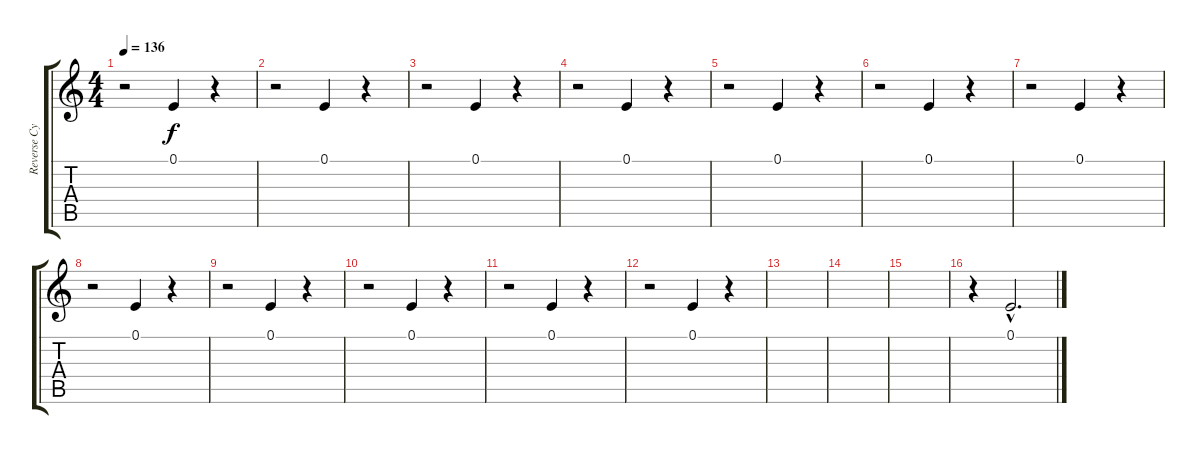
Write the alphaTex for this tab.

\track ("Reverse Cymbal" "Reverse Cy") {instrument reversecymbal}
\staff {score tabs}
\tuning (E4 B3 G3 D3 A2 E2) {hide}
\ts (4 4)
\tempo 136
\clef g2
\ks c
r.2{dy f} 0.1.4 r.4 |
r.2 0.1.4 r.4 |
r.2 0.1.4 r.4 |
r.2 0.1.4 r.4 |
r.2 0.1.4 r.4 |
r.2 0.1.4 r.4 |
r.2 0.1.4 r.4 |
r.2 0.1.4 r.4 |
r.2 0.1.4 r.4 |
r.2 0.1.4 r.4 |
r.2 0.1.4 r.4 |
r.2 0.1.4 r.4 |
|
|
|
r.4 0.1{hac}.2{d}
